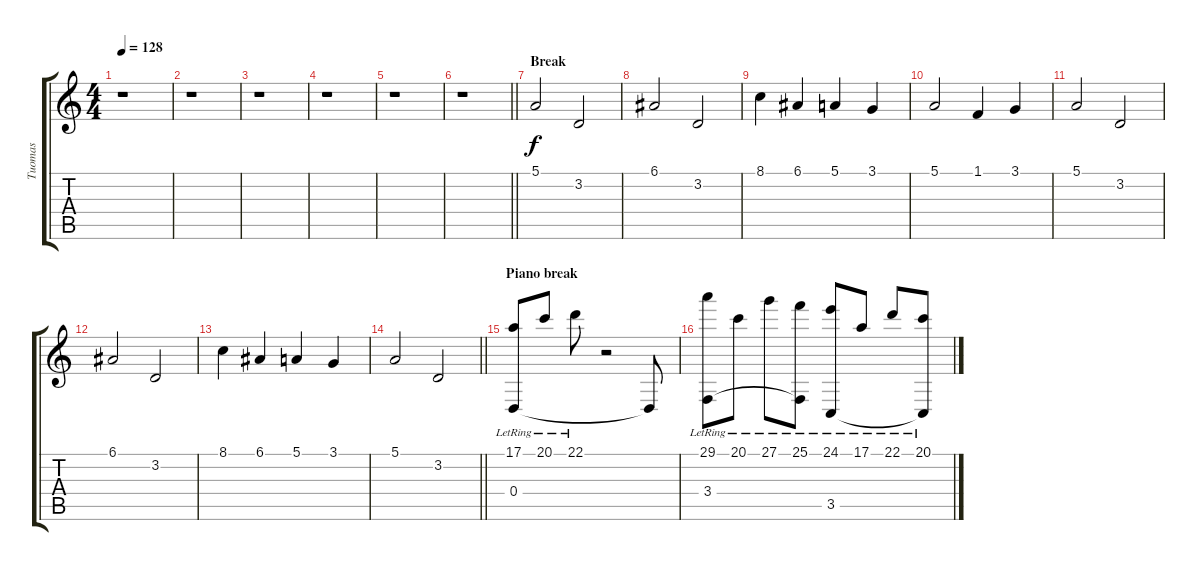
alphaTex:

\track ("Tuomas" "Tuomas") {instrument acousticgrandpiano}
\staff {score tabs}
\tuning (E4 B3 G3 D3 A2 E2) {hide}
\ts (4 4)
\tempo 128
\clef g2
\ks c
r.1{dy f} |
r.1 |
r.1 |
r.1 |
r.1 |
\barLineRight lightlight
r.1 |
\section ("" "Break")
5.1.2 3.2.2 |
6.1.2 3.2.2 |
8.1.4 6.1.4 5.1.4 3.1.4 |
5.1.2 1.1.4 3.1.4 |
5.1.2 3.2.2 |
6.1.2 3.2.2 |
8.1.4 6.1.4 5.1.4 3.1.4 |
\barLineRight lightlight
5.1.2 3.2.2 |
\section ("" "Piano break")
(17.1{lr} 0.4).8{volume 13} 20.1{lr}.8 22.1{lr}.8 r.2 0.4{t}.8 |
(29.1{lr} 3.4).8 20.1{lr}.8 27.1{lr}.8 (25.1{lr} 3.4{t}).8 (24.1{lr} 3.5).8 17.1{lr}.8 22.1{lr}.8 (20.1{lr} 3.5{t}).8
